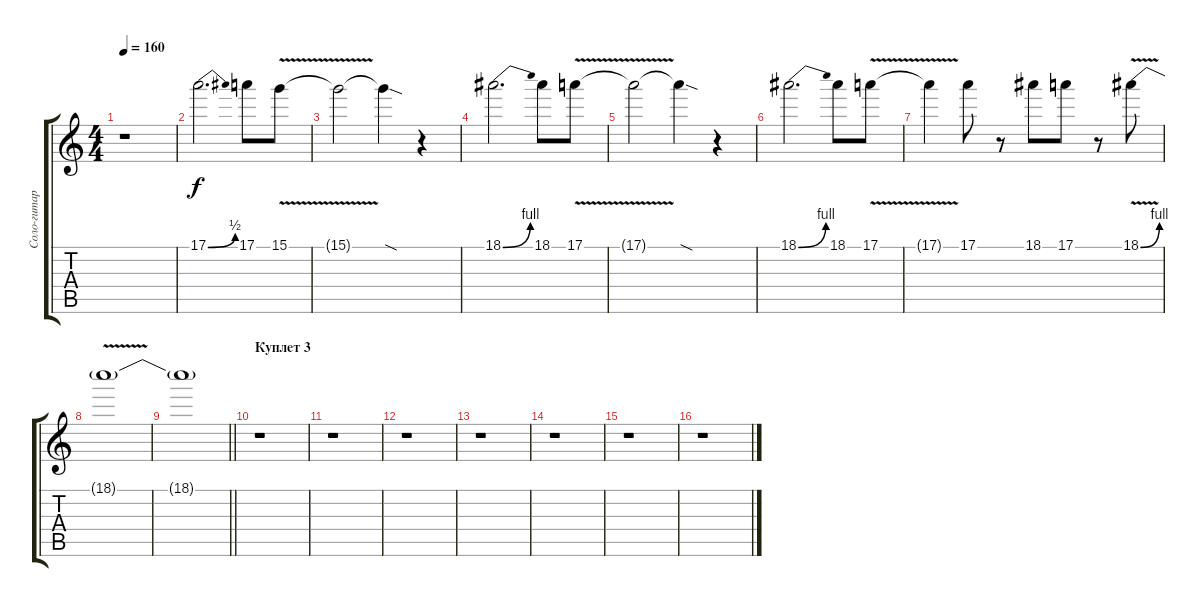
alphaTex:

\track ("Соло-гитара 2" "Соло-гитар") {instrument overdrivenguitar}
\staff {score tabs}
\tuning (E4 B3 G3 D3 A2 E2) {hide}
\ts (4 4)
\tempo 160
\clef g2
\ks c
r.1{dy f} |
17.1{be (bend 0 0 60 2)}.2{d} 17.1.8 15.1{v}.8 |
15.1{t}.2 15.1{sod t}.4 r.4 |
18.1{be (bend 0 0 60 4)}.2{d} 18.1.8 17.1{v}.8 |
17.1{t}.2 17.1{sod t}.4 r.4 |
18.1{be (bend 0 0 60 4)}.2{d} 18.1.8 17.1{v}.8 |
17.1{t}.4 17.1.8 r.8 18.1.8 17.1.8 r.8 18.1{be (bend 0 0 60 4) v}.8 |
18.1{t}.1 |
\barLineRight lightlight
18.1{t}.1 |
\section ("" "Куплет 3")
r.1 |
r.1 |
r.1 |
r.1 |
r.1 |
r.1 |
r.1
